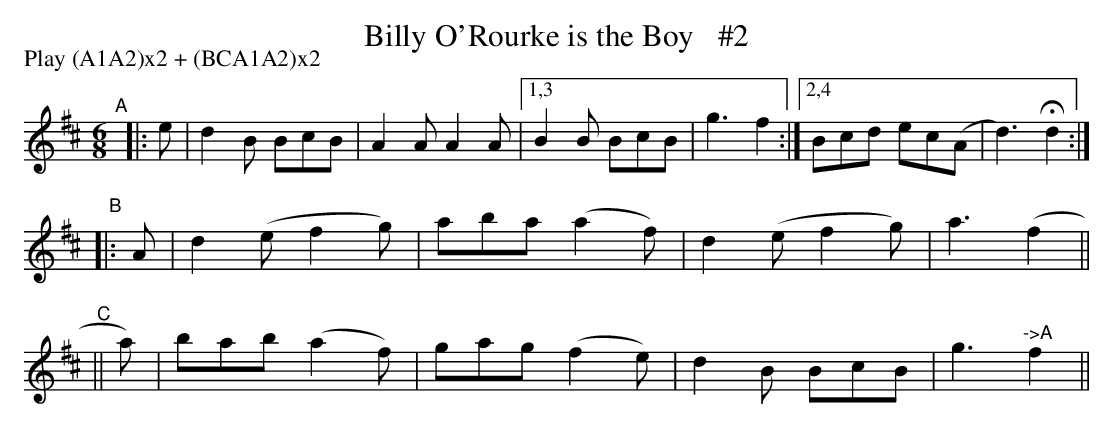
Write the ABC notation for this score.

X:1
T: Billy O'Rourke is the Boy   #2
P: Play (A1A2)x2 + (BCA1A2)x2
M: 6/8
L: 1/8
K: D
"^A"[|]\
|: e | d2B BcB | A2A A2A |[1,3 B2B BcB | g3 f2 :|[2,4 Bcd ec(A | d3) Hd2 :|
"^B"\
|: A | d2(e f2g) | aba (a2f) | d2(e f2g) | a3 (f2 ||
"^C"\
|| a)| bab (a2f) | gag (f2e) | d2B BcB | g3 "^->A"f2 ||
